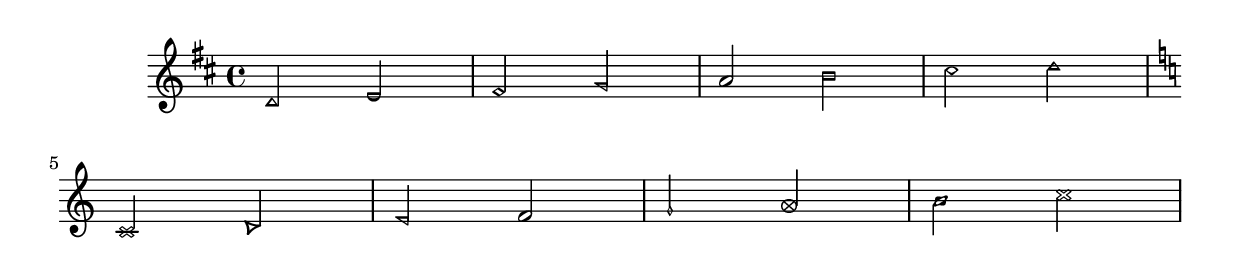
%% DO NOT EDIT this file manually; it is automatically
%% generated from LSR http://lsr.dsi.unimi.it
%% Make any changes in LSR itself, or in Documentation/snippets/new/ ,
%% and then run scripts/auxiliar/makelsr.py
%%
%% This file is in the public domain.
\version "2.14.0"

\header {
  lsrtags = "pitches, editorial-annotations"

%% Translation of GIT committish: 6977ddc9a3b63ea810eaecb864269c7d847ccf98
  doctitlees = "Aplicar estilos de cabeza según la nota de la escala"
  texidoces = "
La propiedad @code{shapeNoteStyles} se puede usar para definir varios
estilos de cabezas de nota para cada grado de la escala (según esté
establecido por la armadura o por la propiedad @code{tonic}).  Esta
propiedad requiere un conjunto de símbolos, que pueden ser puramente
arbitrarios (se permiten expresiones geométricas como @code{triangle},
triángulo, @code{cross}, aspas, y @code{xcircle}, círculo con aspas) o
basados en una antigua tradición americana de grabado (ciertos nombres
de nota latinos trambién se permiten).

Dicho esto, para imitar antiguos cancioneros americanos, existen varios
estilos predefinidos de cabezas de nota disponibles a través de
instrucciones de abreviatura como @code{\\aikenHeads} o
@code{\\sacredHarpHeads}.

Este ejemplo muestra distintas formas de obtener cabezas de notas con forma,
y muestra la capacidad de transportar una melodía sin perder la
correspondencia entre las funciones armónicas y los estilos de cabezas de
nota.

"


%% Translation of GIT committish: bbf8fd2b5a3ebf20a1fdc91613dc49045a53a270
  texidocit = "
La proprietà @code{shapeNoteStyles} può essere usata per definire vari
stili di teste di nota per ogni grado della scala (definita dall'armatura
di chiave o dalla proprietà @code{tonic}). Questa proprietà richiede un
insieme di simboli, che può essere puramente arbitrario (sono permesse
espressioni geometriche come @code{triangle}, @code{cross} e @code{xcircle})
o basato sull'antica tradizione tipografica americana (sono consentiti
anche alcuni nomi di nota latini).

Detto questo, per imitare gli antichi canzionieri americani, ci sono vari
stili predefiniti disponibili attraverso dei comodi comandi come
@code{\\aikenHeads} o @code{\\sacredHarpHeads}.

Questo esempio mostra modi diversi di ottenere teste di nota di varie
forme e illustra la possibilità di trasporre una melodia senza
perdere la corrispondenza tra le funzioni armoniche e gli stili delle
teste.

"
  doctitleit = "Applicazione degli stili delle teste di nota in base al grado della scala"

%% Translation of GIT committish: 0a868be38a775ecb1ef935b079000cebbc64de40
  doctitlede = "Notenkopfstile basierend auf der Tonleiterstufe erstellen"
  texidocde = "
Die @code{shapeNoteStyles}-(NotenFormenStile)-Eigenschaft kann benutzt
werden, um verschiedene Notenstile für jeden Schritt der Tonleiter
zu definieren (vorgegeben von der Tonart oder der @qq{tonic}
(Tonika)-Eigenschaft.  Diese Eigenschaft braucht eine Anzahl von Symbolen,
welche beliebig sein können (geometrische Ausdrücke wie @code{triangle}
(Dreieck), @code{cross} (Kreuz) und @code{xcircle} (X-Kreis) sind erlaubt)
oder basierend auf einer alten amerikanischen Notensatztradition (einige
lateinische Notenbezeichnungen sind auch erlaubt).

Um alte amerikanische Liederbücher zu imitieren, gibt es einige
vordefinierte Notenstile wie etwa @code{\\aikenHeads} (im Stil von Aiken)
oder @code{\\sacredHarpHeads} (im Stil der Sacred Harp-Tradition).

Dieses Beispiel zeigt, wie man unterschiedlich geformte Noten erhält und
eine Melodie transponieren kann, ohne dass das Verhältnis zwischen den
harmonischen Funktionen und dem Notenstil verloren geht.

"

%% Translation of GIT committish: 3b125956b08d27ef39cd48bfa3a2f1e1bb2ae8b4
  texidocfr = "
La propriété @code{shapeNoteStyles} permet d'affecter un profil
particulier à chaque degré de la gamme -- à partir de l'armure ou
de la propriété @code{tonic}.  Ses valeurs sont constituées d'une liste
de symboles, qu'il s'agisse de formes géométriques (@code{triangle},
@code{cross}, ou @code{xcircle}) ou basés sur la tradition des graveurs
américains (avec quelques noms de note latins).

LilyPond dispose de deux raccourcis, @code{\\aikenHeads} et
@code{\\sacredHarpHeads}, permettant de reproduire d'anciens recueils de
chansons américaines.

L'exemple suivant montre plusieurs manières de profiler les têtes de
note, ainsi que la capacité de transposer tout en respectant la fonction
harmonique de chaque note dans la gamme.

"
  doctitlefr = "Profilage des notes selon leur degré dans la gamme"

  texidoc = "
The @code{shapeNoteStyles} property can be used to define various note
head styles for each step of the scale (as set by the key signature or
the @code{tonic} property). This property requires a set of symbols,
which can be purely arbitrary (geometrical expressions such as
@code{triangle}, @code{cross}, and @code{xcircle} are allowed) or based
on old American engraving tradition (some latin note names are also
allowed).

That said, to imitate old American song books, there are several
predefined note head styles available through shortcut commands such as
@code{\\aikenHeads} or @code{\\sacredHarpHeads}.

This example shows different ways to obtain shape note heads, and
demonstrates the ability to transpose a melody without losing the
correspondence between harmonic functions and note head styles.

"
  doctitle = "Applying note head styles depending on the step of the scale"
} % begin verbatim

fragment = {
  \key c \major
  c2 d
  e2 f
  g2 a
  b2 c
}

\new Staff {
  \transpose c d
  \relative c' {
    \set shapeNoteStyles = #'#(do re mi fa
                               #f la ti)
    \fragment
  }

  \break

  \relative c' {
    \set shapeNoteStyles = #'#(cross triangle fa #f
                               mensural xcircle diamond)
    \fragment
  }
}

